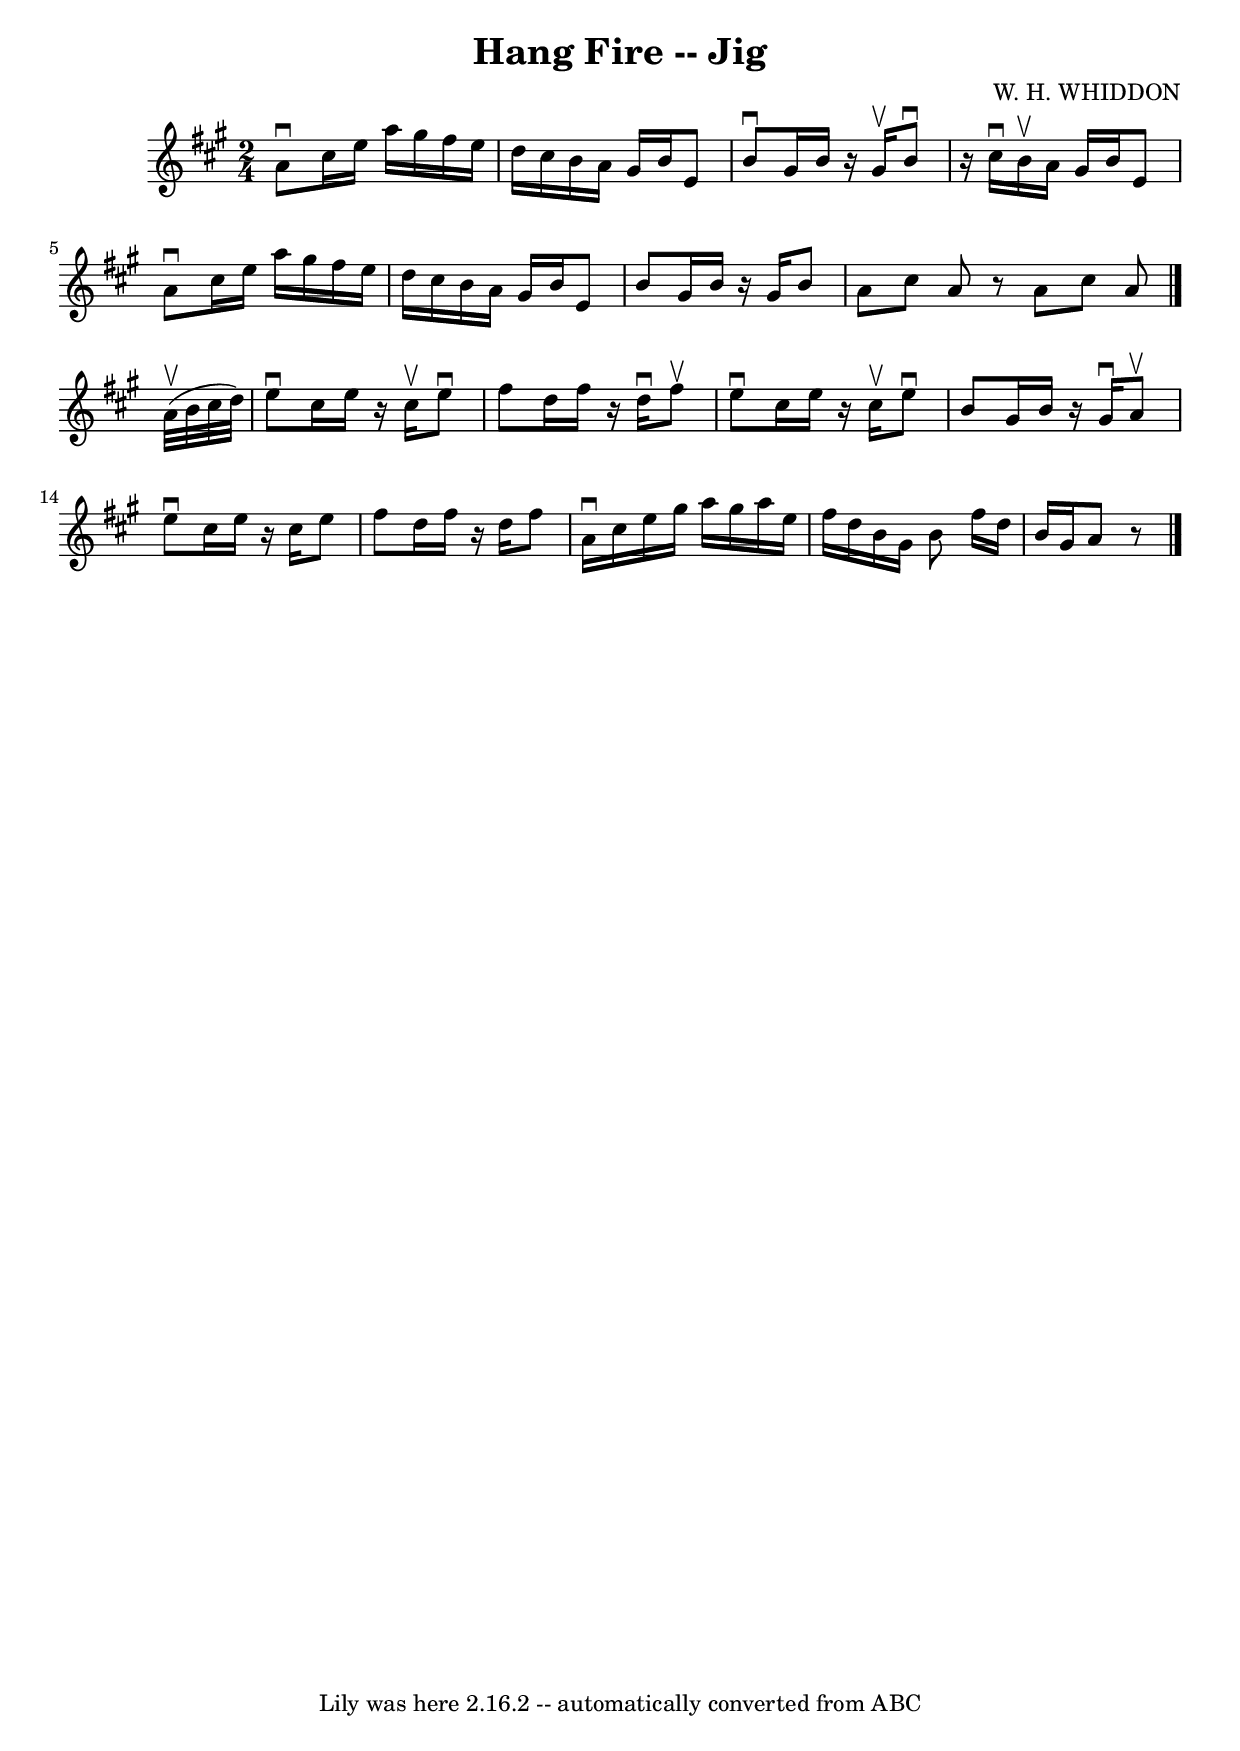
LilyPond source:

\version "2.16.2"
\include "Mammoth.ily"
\header {
  %% book = "Ryan's Mammoth Collection"
  composer = "W. H. WHIDDON"
  crossRefNumber = "1"
  footnotes = "\\\\118 669"
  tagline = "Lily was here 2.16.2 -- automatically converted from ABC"
  title = "Hang Fire -- Jig"

}
voicedefault =  {


  \time 2/4 
  \key a \major
  a'8^\downbow cis''16 e''16 a''16 gis''16     fis''16 e''16     |
  d''16 cis''16 b'16 a'16 gis'16       b'16 e'8     |
  b'8^\downbow gis'16 b'16    r16 gis'16^\upbow     b'8^\downbow    |
  r16 cis''16^\downbow b'16^\upbow a'16       gis'16 b'16 e'8     |
  a'8^\downbow cis''16 e''16 a''16    gis''16 fis''16 e''16     |
  d''16 cis''16 b'16 a'16      gis'16 b'16 e'8     |
  b'8 gis'16 b'16    r16 gis'16       b'8     |
  a'8 cis''8 a'8    r8   \bar ":|" a'8 cis''8 a'8    \bar "|." a'32^\upbow(b'32 cis''32 d''32)  |
  e''8^\downbow cis''16 e''16    r16 cis''16^\upbow e''8^\downbow   |
     fis''8 d''16 fis''16    r16 d''16^\downbow fis''8^\upbow    |
     e''8^\downbow cis''16 e''16    r16 cis''16^\upbow e''8^\downbow     |
  b'8 gis'16 b'16    r16 gis'16^\downbow a'8^\upbow    |
  e''8^\downbow cis''16 e''16    r16 cis''16 e''8     |
  fis''8 d''16 fis''16    r16 d''16 fis''8    |
  
  a'16^\downbow cis''16 e''16 gis''16 a''16 gis''16 a''16       e''16     |
  fis''16 d''16 b'16 gis'16 b'8  \bar ":|"      fis''16 d''16 b'16 gis'16 a'8    r8    |
  \bar "|."   

}

\score{
  <<

    \context Staff="default"
    {
      \voicedefault 
      
    }

  >>
  \layout {
    
  }
  \midi {
  }

}
